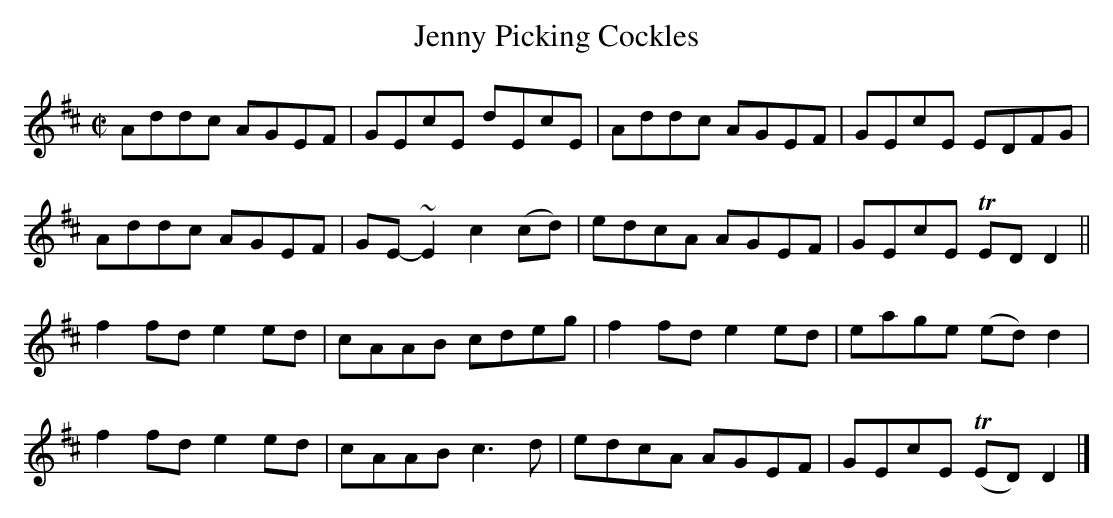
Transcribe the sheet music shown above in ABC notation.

X:1
T: Jenny Picking Cockles
M: C|
L: 1/8
K: D
Addc AGEF|GEcE dEcE|Addc AGEF|GEcE EDFG|
Addc AGEF|GE-~E2c2(cd)|edcA AGEF|GEcE TEDD2||
f2fde2ed|cAAB cdeg|f2fde2ed|eage (ed)d2|
f2fde2ed|cAABc3d|edcA AGEF|GEcE T(ED)D2|]
